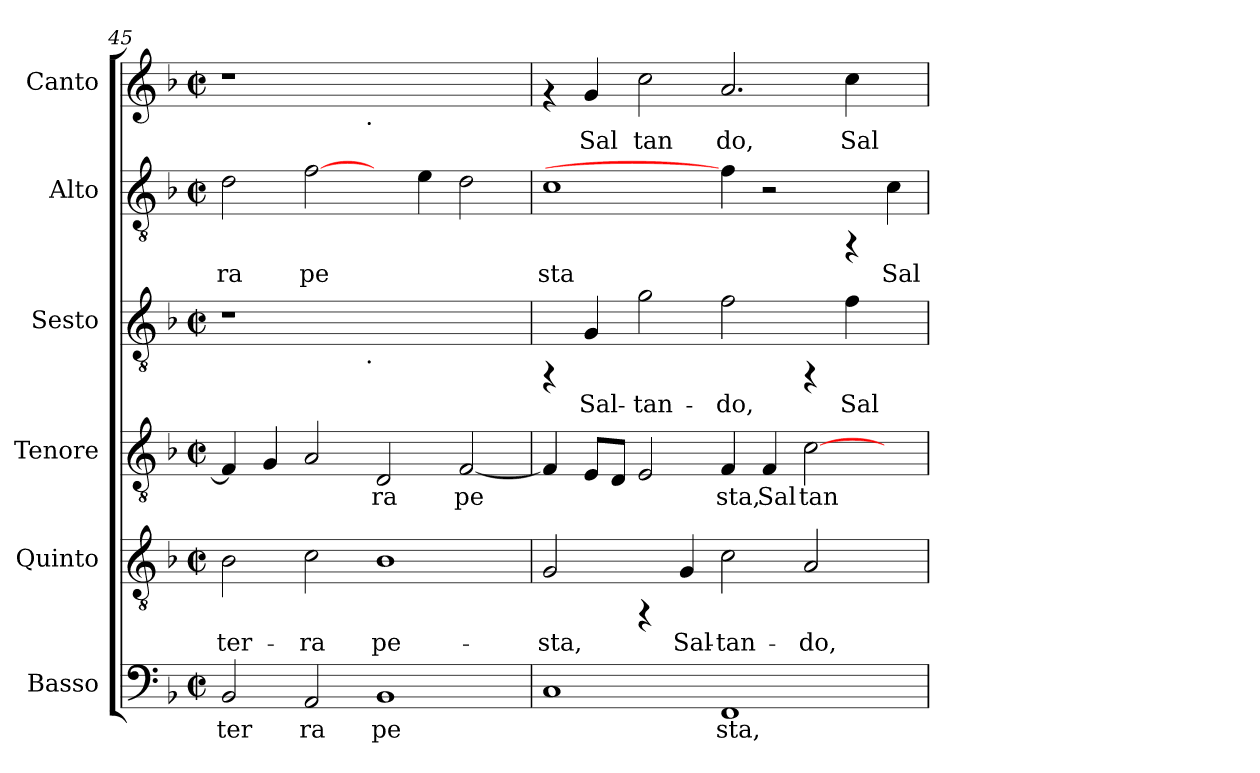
**kern	**text	**kern	**text	**kern	**text	**kern	**text	**kern	**text	**kern	**text
*part6	*part6	*part5	*part5	*part4	*part4	*part3	*part3	*part2	*part2	*part1	*part1
*staff6	*staff6	*staff5	*staff5	*staff4	*staff4	*staff3	*staff3	*staff2	*staff2	*staff1	*staff1
*I"Basso	*	*I"Quinto	*	*I"Tenore	*	*I"Sesto	*	*I"Alto	*	*I"Canto	*
*clefF4	*	*clefGv2	*	*clefGv2	*	*clefGv2	*	*clefGv2	*	*clefG2	*
*k[b-]	*	*k[b-]	*	*k[b-]	*	*k[b-]	*	*k[b-]	*	*k[b-]	*
*F:	*	*F:	*	*F:	*	*F:	*	*F:	*	*F:	*
*M2/2	*	*M2/2	*	*M2/2	*	*M2/2	*	*M2/2	*	*M2/2	*
*met(c|)	*	*met(c|)	*	*met(c|)	*	*met(c|)	*	*met(c|)	*	*met(c|)	*
=45	=45	=45	=45	=45	=45	=45	=45	=45	=45	=45	=45
!	!LO:LY:b:cj	!	!LO:LY:b:cj	!	!LO:LY:b:cj	!	!	!	!LO:LY:b:cj	!	!
*	*	*	*	*	*	*^	*	*	*	*^	*
2BB-/	ter	2B-\	ter-	4F/]	.	1r	2ryy	.	2d\	ra	1r	2ryy	.
!	!	!	!	!	!LO:LY:b:cj	!	!	!	!	!	!	!	!
.	.	.	.	4G/	.	.	.	.	.	.	.	.	.
!	!LO:LY:b:cj	!	!LO:LY:b:cj	!	!LO:LY:b:cj	!	!	!	!	!LO:LY:b:cj	!	!	!
2AA/	ra	2c\	-ra	2A/	.	.	4...ryy	.	[2f\	pe	.	4...ryy	.
!	!	!	!	!	!	!	!	!	!	!	!	!LO:TX:b:t=.	!
!	!	!	!	!	!	!	!LO:TX:b:t=.	!	!	!	!	!	!
.	.	.	.	.	.	.	1ryy	.	.	.	.	1ryy	.
!	!LO:LY:b:cj	!	!LO:LY:b:cj	!	!LO:LY:b:cj	!	!	!	!	!	!	!	!
1BB-	pe	1B-	pe-	2D/	ra	1ryy	.	.	4ryy	.	1ryy	.	.
!	!	!	!	!	!	!	!	!	!	!LO:LY:b:cj	!	!	!
.	.	.	.	.	.	.	.	.	4e\	.	.	.	.
!	!	!	!	!	!LO:LY:b:cj	!	!	!	!	!LO:LY:b:cj	!	!	!
.	.	.	.	[<2F/	pe	.	.	.	2d\	.	.	.	.
.	.	.	.	.	.	.	32ryy	.	.	.	.	32ryy	.
=46	=46	=46	=46	=46	=46	=46	=46	=46	=46	=46	=46	=46	=46
!	!LO:LY:b:cj	!	!LO:LY:b:cj	!	!LO:LY:b:cj	!	!	!	!	!LO:LY:b:cj	!	!	!
*	*	*	*	*	*	*v	*v	*	*	*	*v	*v	*
1C	.	2G/	-sta,	4F/]	.	4rFF	.	1c	sta	4rf	.
!	!	!	!	!	!LO:LY:b:cj	!	!LO:LY:b:cj	!	!	!	!LO:LY:b:cj
.	.	.	.	8E/L	.	4G/	Sal-	.	.	4g/	Sal
!	!	!	!	!	!LO:LY:b:cj	!	!	!	!	!	!
.	.	.	.	8D/J	.	.	.	.	.	.	.
!	!	!	!	!	!LO:LY:b:cj	!	!LO:LY:b:cj	!	!	!	!LO:LY:b:cj
.	.	4rFF	.	2E/	.	2g\	-tan-	.	.	2cc\	tan
!	!	!	!LO:LY:b:cj	!	!	!	!	!	!	!	!
.	.	4G/	Sal-	.	.	.	.	.	.	.	.
!	!LO:LY:b:cj	!	!LO:LY:b:cj	!	!LO:LY:b:cj	!	!LO:LY:b:cj	!	!	!	!LO:LY:b:cj
1FF	sta,	2c\	-tan-	4F/	sta,	2f\	-do,	4f\]	.	2.a/	do,
!	!	!	!	!	!LO:LY:b:cj	!	!	!	!	!	!
.	.	.	.	4F/	Sal	.	.	2r	.	.	.
!	!	!	!LO:LY:b:cj	!	!LO:LY:b:cj	!	!	!	!	!	!
.	.	2A/	-do,	[<2c\	tan	4rFF	.	.	.	.	.
!	!	!	!	!	!	!	!LO:LY:b:cj	!	!	!	!LO:LY:b:cj
.	.	.	.	.	.	4f\	Sal-	4rFF	.	4cc\	Sal
!	!	!	!	!	!	!	!	!	!LO:LY:b:cj	!	!
4ryy	.	4ryy	.	4ryy	.	4ryy	.	4c\	Sal	4ryy	.
=	=	=	=	=	=	=	=	=	=	=	=
*-	*-	*-	*-	*-	*-	*-	*-	*-	*-	*-	*-
